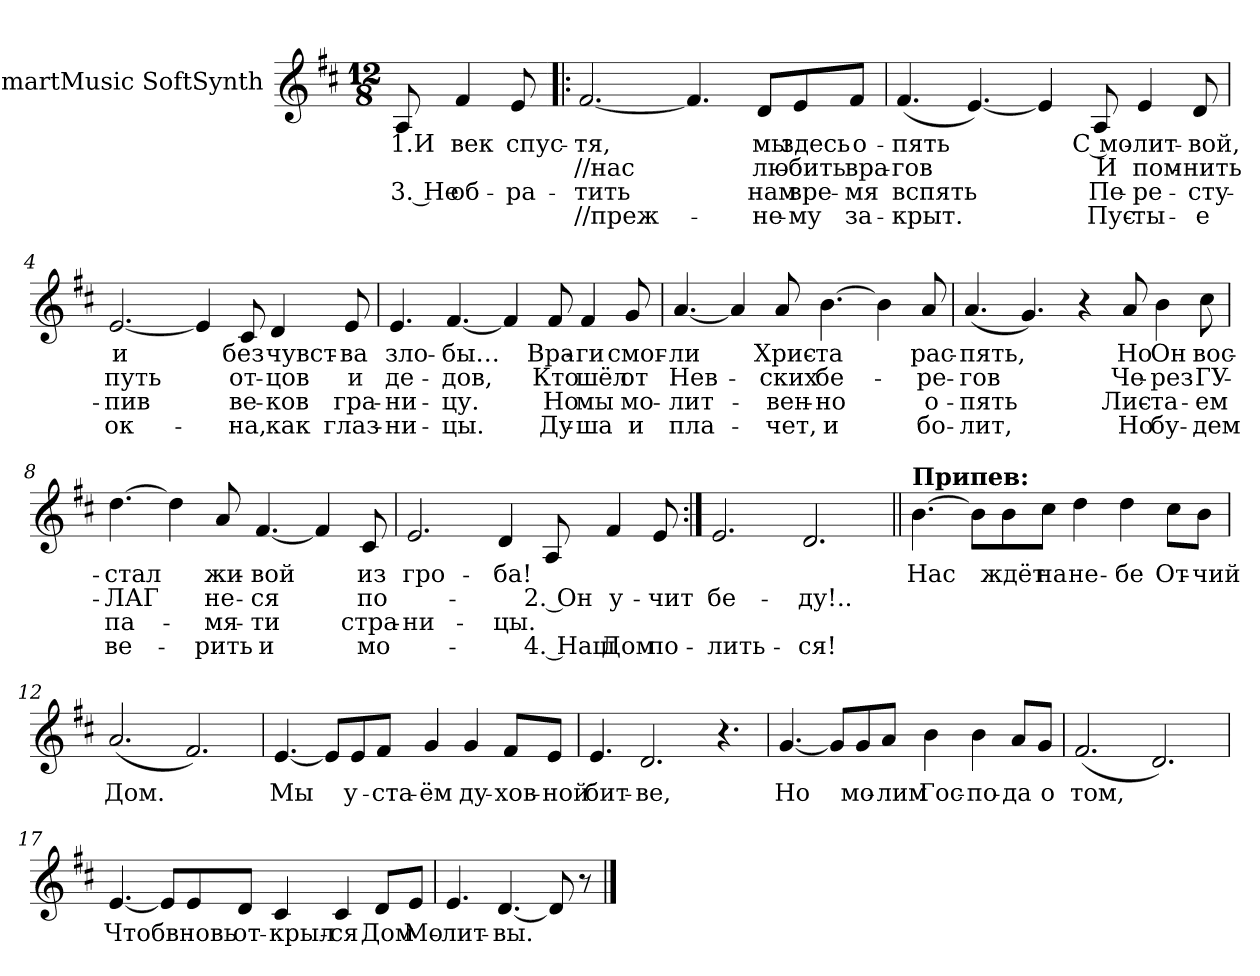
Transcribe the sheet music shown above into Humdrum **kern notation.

**kern	**text	**text	**text	**text
*part1	*part1	*part1	*part1	*part1
*staff1	*staff1	*staff1	*staff1	*staff1
*I"SmartMusic SoftSynth	*	*	*	*
*clefG2	*	*	*	*
*k[f#c#]	*	*	*	*
*D:	*	*	*	*
*M12/8	*	*	*	*
=1	=1	=1	=1	=1
!	!LO:LY:b	!	!LO:LY:b	!
8A/	1.И	.	3. Не	.
!	!LO:LY:b	!	!LO:LY:b	!
4f#/	век	.	об-	.
!	!LO:LY:b	!	!LO:LY:b	!
8e/	спус-	.	-ра-	.
=2!|:	=2!|:	=2!|:	=2!|:	=2!|:
!	!LO:LY:b	!LO:LY:b	!LO:LY:b	!LO:LY:b
[<2.f#/	-тя,	//нас	-тить	//преж-
4.f#/]	.	.	.	.
!	!LO:LY:b	!LO:LY:b	!LO:LY:b	!LO:LY:b
8d/L	мы	лю-	нам	-не-
!	!LO:LY:b	!LO:LY:b	!LO:LY:b	!LO:LY:b
8e/	здесь	-бить	вре-	-му
!	!LO:LY:b	!LO:LY:b	!LO:LY:b	!LO:LY:b
8f#/J	о-	вра-	-мя	за-
=3	=3	=3	=3	=3
!	!LO:LY:b	!LO:LY:b	!LO:LY:b	!LO:LY:b
(<4.f#/	-пять	-гов	вспять	-крыт.
[<4.e/)	.	.	.	.
4e/]	.	.	.	.
!	!LO:LY:b	!LO:LY:b	!LO:LY:b	!LO:LY:b
8A/	С мо-	И	Пе-	Пус-
!	!LO:LY:b	!LO:LY:b	!LO:LY:b	!LO:LY:b
4e/	лит-	пом-	-ре-	-ты-
!	!LO:LY:b	!LO:LY:b	!LO:LY:b	!LO:LY:b
8d/	-вой,	-нить	-сту-	-е
!!LO:LB:g=z
=4	=4	=4	=4	=4
!	!LO:LY:b	!LO:LY:b	!LO:LY:b	!LO:LY:b
[<2.e/	и	путь	-пив	ок-
4e/]	.	.	.	.
!	!LO:LY:b	!LO:LY:b	!LO:LY:b	!LO:LY:b
8c#/	без	от-	ве-	-на,
!	!LO:LY:b	!LO:LY:b	!LO:LY:b	!LO:LY:b
4d/	чувст-	-цов	-ков	как
!	!LO:LY:b	!LO:LY:b	!LO:LY:b	!LO:LY:b
8e/	-ва	и	гра-	глаз-
=5	=5	=5	=5	=5
!	!LO:LY:b	!LO:LY:b	!LO:LY:b	!LO:LY:b
4.e/	зло-	де-	-ни-	-ни-
!	!LO:LY:b	!LO:LY:b	!LO:LY:b	!LO:LY:b
[<4.f#/	-бы…	-дов,	-цу.	-цы.
4f#/]	.	.	.	.
!	!LO:LY:b	!LO:LY:b	!LO:LY:b	!LO:LY:b
8f#/	Вра-	Кто	Но	Ду-
!	!LO:LY:b	!LO:LY:b	!LO:LY:b	!LO:LY:b
4f#/	-ги	шёл	мы	-ша
!	!LO:LY:b	!LO:LY:b	!LO:LY:b	!LO:LY:b
8g/	смог-	от	мо-	и
=6	=6	=6	=6	=6
!	!LO:LY:b	!LO:LY:b	!LO:LY:b	!LO:LY:b
[<4.a/	-ли	Нев-	-лит-	пла-
4a/]	.	.	.	.
!	!LO:LY:b	!LO:LY:b	!LO:LY:b	!LO:LY:b
8a/	Хрис-	-ских	-вен-	-чет,
!	!LO:LY:b	!LO:LY:b	!LO:LY:b	!LO:LY:b
[>4.b\	-та	бе-	-но	и
4b\]	.	.	.	.
!	!LO:LY:b	!LO:LY:b	!LO:LY:b	!LO:LY:b
8a/	рас-	-ре-	о-	бо-
!!LO:LB:g=z
=7	=7	=7	=7	=7
!	!LO:LY:b	!LO:LY:b	!LO:LY:b	!LO:LY:b
(<4.a/	-пять,	-гов	-пять	-лит,
4.g/)	.	.	.	.
4r	.	.	.	.
!	!LO:LY:b	!LO:LY:b	!LO:LY:b	!LO:LY:b
8a/	Но	Че-	Лис-	Но
!	!LO:LY:b	!LO:LY:b	!LO:LY:b	!LO:LY:b
4b\	Он	-рез	-та-	бу-
!	!LO:LY:b	!LO:LY:b	!LO:LY:b	!LO:LY:b
8cc#\	вос-	ГУ-	-ем	-дем
=8	=8	=8	=8	=8
!	!LO:LY:b	!LO:LY:b	!LO:LY:b	!LO:LY:b
[>4.dd\	-стал	-ЛАГ	па-	ве-
4dd\]	.	.	.	.
!	!LO:LY:b	!LO:LY:b	!LO:LY:b	!LO:LY:b
8a/	жи-	не-	-мя-	-рить
!	!LO:LY:b	!LO:LY:b	!LO:LY:b	!LO:LY:b
[<4.f#/	-вой	-ся	-ти	и
4f#/]	.	.	.	.
!	!LO:LY:b	!LO:LY:b	!LO:LY:b	!LO:LY:b
8c#/	из	по-	стра-	мо-
=9	=9	=9	=9	=9
!	!LO:LY:b	!	!LO:LY:b	!
2.e/	гро-	.	-ни-	.
!	!LO:LY:b	!	!LO:LY:b	!
4d/	-ба!	.	-цы.	.
!	!	!LO:LY:b	!	!LO:LY:b
8A/	.	2. Он	.	4. Наш
!	!	!LO:LY:b	!	!LO:LY:b
4f#/	.	у-	.	Дом
!	!	!LO:LY:b	!	!LO:LY:b
8e/	.	-чит	.	по-
!!LO:LB:g=z
=10:|!	=10:|!	=10:|!	=10:|!	=10:|!
!	!	!LO:LY:b	!	!LO:LY:b
2.e/	.	-бе-	.	-лить-
!	!	!LO:LY:b	!	!LO:LY:b
2.d/	.	-ду!..	.	-ся!
=11||	=11||	=11||	=11||	=11||
!LO:TX:a:B:t=Припев&colon;	!	!	!	!
!	!LO:LY:b	!	!	!
[>4.b\	Нас	.	.	.
8b\L]	.	.	.	.
!	!LO:LY:b	!	!	!
8b\	ждёт	.	.	.
!	!LO:LY:b	!	!	!
8cc#\J	на	.	.	.
!	!LO:LY:b	!	!	!
4dd\	не-	.	.	.
!	!LO:LY:b	!	!	!
4dd\	-бе	.	.	.
!	!LO:LY:b	!	!	!
8cc#\L	От-	.	.	.
!	!LO:LY:b	!	!	!
8b\J	-чий	.	.	.
=12	=12	=12	=12	=12
!	!LO:LY:b	!	!	!
(<2.a/	Дом.	.	.	.
2.f#/)	.	.	.	.
!!LO:LB:g=z
=13	=13	=13	=13	=13
!	!LO:LY:b	!	!	!
[<4.e/	Мы	.	.	.
8e/L]	.	.	.	.
!	!LO:LY:b	!	!	!
8e/	у-	.	.	.
!	!LO:LY:b	!	!	!
8f#/J	-ста-	.	.	.
!	!LO:LY:b	!	!	!
4g/	-ём	.	.	.
!	!LO:LY:b	!	!	!
4g/	ду-	.	.	.
!	!LO:LY:b	!	!	!
8f#/L	хов-	.	.	.
!	!LO:LY:b	!	!	!
8e/J	-ной	.	.	.
=14	=14	=14	=14	=14
!	!LO:LY:b	!	!	!
4.e/	бит-	.	.	.
!	!LO:LY:b	!	!	!
2.d/	-ве,	.	.	.
4.r	.	.	.	.
=15	=15	=15	=15	=15
!	!LO:LY:b	!	!	!
[<4.g/	Но	.	.	.
8g/L]	.	.	.	.
!	!LO:LY:b	!	!	!
8g/	мо-	.	.	.
!	!LO:LY:b	!	!	!
8a/J	-лим	.	.	.
!	!LO:LY:b	!	!	!
4b\	Гос-	.	.	.
!	!LO:LY:b	!	!	!
4b\	-по-	.	.	.
!	!LO:LY:b	!	!	!
8a/L	-да	.	.	.
!	!LO:LY:b	!	!	!
8g/J	о	.	.	.
!!LO:LB:g=z
=16	=16	=16	=16	=16
!	!LO:LY:b	!	!	!
(<2.f#/	том,	.	.	.
2.d/)	.	.	.	.
=17	=17	=17	=17	=17
!	!LO:LY:b	!	!	!
[<4.e/	Чтоб	.	.	.
8e/L]	.	.	.	.
!	!LO:LY:b	!	!	!
8e/	вновь	.	.	.
!	!LO:LY:b	!	!	!
8d/J	от-	.	.	.
!	!LO:LY:b	!	!	!
4c#/	-крыл-	.	.	.
!	!LO:LY:b	!	!	!
4c#/	-ся	.	.	.
!	!LO:LY:b	!	!	!
8d/L	Дом	.	.	.
!	!LO:LY:b	!	!	!
8e/J	Мо-	.	.	.
=18	=18	=18	=18	=18
!	!LO:LY:b	!	!	!
4.e/	-лит-	.	.	.
!	!LO:LY:b	!	!	!
[<4.d/	-вы.	.	.	.
8d/]	.	.	.	.
8r	.	.	.	.
==	==	==	==	==
*-	*-	*-	*-	*-
